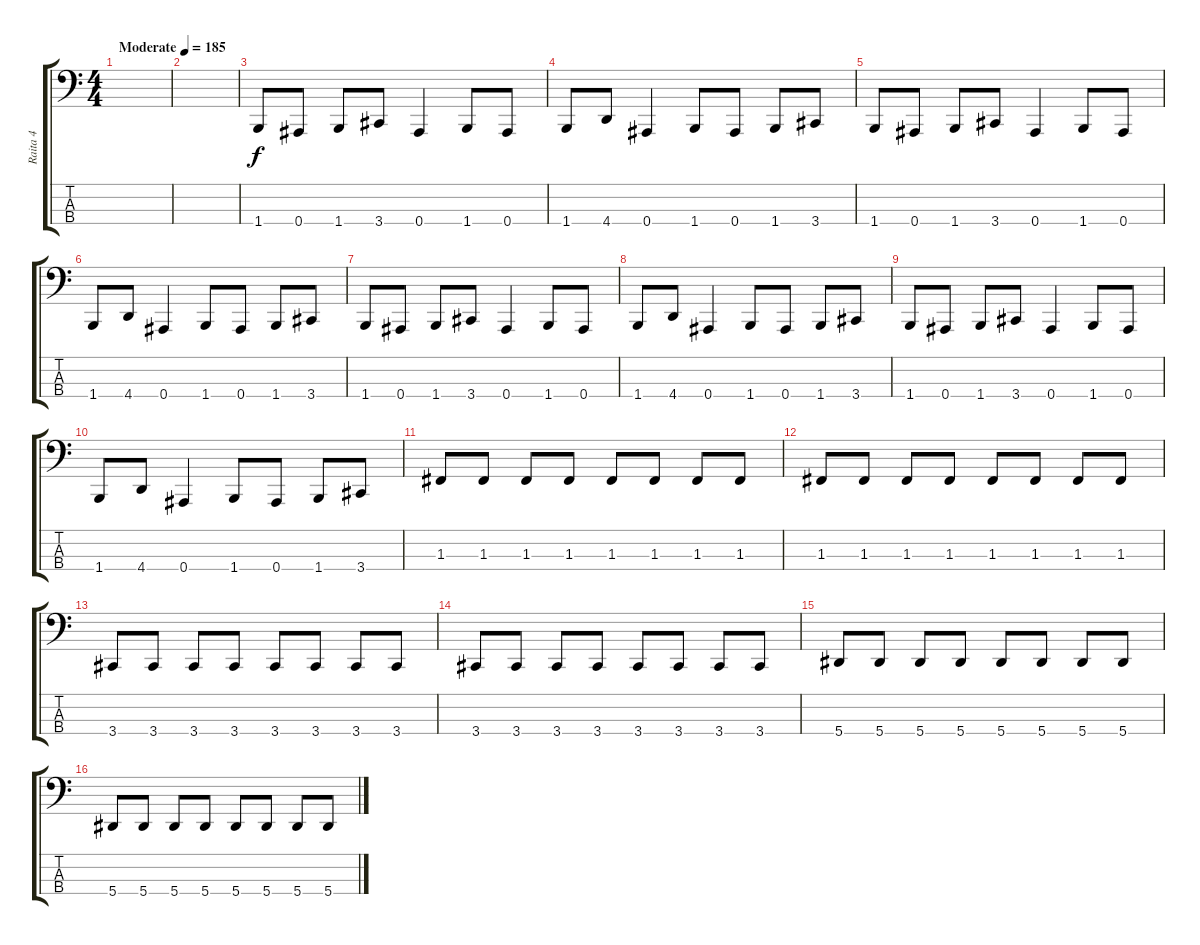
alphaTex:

\track ("Raita 4" "Raita 4") {instrument electricbasspick}
\staff {score tabs}
\tuning (Eb2 Bb1 F1 Bb0) {hide}
\ts (4 4)
\tempo (185 "Moderate")
\clef f4
\ks c
|
|
1.4.8 0.4.8 1.4.8 3.4.8 0.4.4 1.4.8 0.4.8 |
1.4.8 4.4.8 0.4.4 1.4.8 0.4.8 1.4.8 3.4.8 |
1.4.8 0.4.8 1.4.8 3.4.8 0.4.4 1.4.8 0.4.8 |
1.4.8 4.4.8 0.4.4 1.4.8 0.4.8 1.4.8 3.4.8 |
1.4.8 0.4.8 1.4.8 3.4.8 0.4.4 1.4.8 0.4.8 |
1.4.8 4.4.8 0.4.4 1.4.8 0.4.8 1.4.8 3.4.8 |
1.4.8 0.4.8 1.4.8 3.4.8 0.4.4 1.4.8 0.4.8 |
1.4.8 4.4.8 0.4.4 1.4.8 0.4.8 1.4.8 3.4.8 |
1.3.8 1.3.8 1.3.8 1.3.8 1.3.8 1.3.8 1.3.8 1.3.8 |
1.3.8 1.3.8 1.3.8 1.3.8 1.3.8 1.3.8 1.3.8 1.3.8 |
3.4.8 3.4.8 3.4.8 3.4.8 3.4.8 3.4.8 3.4.8 3.4.8 |
3.4.8 3.4.8 3.4.8 3.4.8 3.4.8 3.4.8 3.4.8 3.4.8 |
5.4.8 5.4.8 5.4.8 5.4.8 5.4.8 5.4.8 5.4.8 5.4.8 |
5.4.8 5.4.8 5.4.8 5.4.8 5.4.8 5.4.8 5.4.8 5.4.8
